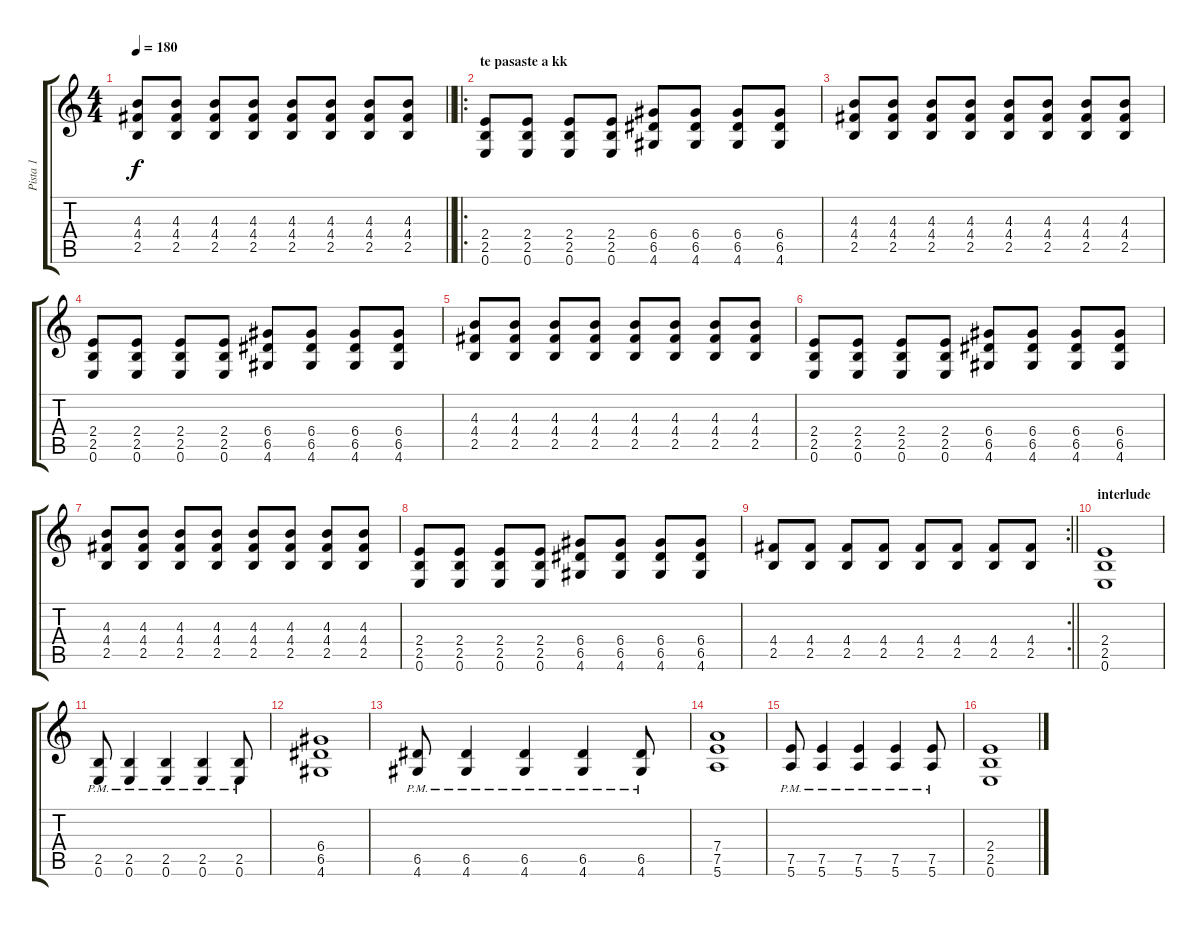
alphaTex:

\track ("Pista 1" "Pista 1") {instrument distortionguitar}
\staff {score tabs}
\tuning (E4 B3 G3 D3 A2 E2) {hide}
\ts (4 4)
\tempo 180
\clef g2
\barLineRight lightlight
\ks c
(4.3 4.4 2.5).8{dy f} (4.3 4.4 2.5).8 (4.3 4.4 2.5).8 (4.3 4.4 2.5).8 (4.3 4.4 2.5).8 (4.3 4.4 2.5).8 (4.3 4.4 2.5).8 (4.3 4.4 2.5).8 |
\ro
\section ("" "te pasaste a kk")
(2.4 2.5 0.6).8 (2.4 2.5 0.6).8 (2.4 2.5 0.6).8 (2.4 2.5 0.6).8 (6.4 6.5 4.6).8 (6.4 6.5 4.6).8 (6.4 6.5 4.6).8 (6.4 6.5 4.6).8 |
(4.3 4.4 2.5).8 (4.3 4.4 2.5).8 (4.3 4.4 2.5).8 (4.3 4.4 2.5).8 (4.3 4.4 2.5).8 (4.3 4.4 2.5).8 (4.3 4.4 2.5).8 (4.3 4.4 2.5).8 |
(2.4 2.5 0.6).8 (2.4 2.5 0.6).8 (2.4 2.5 0.6).8 (2.4 2.5 0.6).8 (6.4 6.5 4.6).8 (6.4 6.5 4.6).8 (6.4 6.5 4.6).8 (6.4 6.5 4.6).8 |
(4.3 4.4 2.5).8 (4.3 4.4 2.5).8 (4.3 4.4 2.5).8 (4.3 4.4 2.5).8 (4.3 4.4 2.5).8 (4.3 4.4 2.5).8 (4.3 4.4 2.5).8 (4.3 4.4 2.5).8 |
(2.4 2.5 0.6).8 (2.4 2.5 0.6).8 (2.4 2.5 0.6).8 (2.4 2.5 0.6).8 (6.4 6.5 4.6).8 (6.4 6.5 4.6).8 (6.4 6.5 4.6).8 (6.4 6.5 4.6).8 |
(4.3 4.4 2.5).8 (4.3 4.4 2.5).8 (4.3 4.4 2.5).8 (4.3 4.4 2.5).8 (4.3 4.4 2.5).8 (4.3 4.4 2.5).8 (4.3 4.4 2.5).8 (4.3 4.4 2.5).8 |
(2.4 2.5 0.6).8 (2.4 2.5 0.6).8 (2.4 2.5 0.6).8 (2.4 2.5 0.6).8 (6.4 6.5 4.6).8 (6.4 6.5 4.6).8 (6.4 6.5 4.6).8 (6.4 6.5 4.6).8 |
\rc 2
\barLineRight lightlight
(4.4 2.5).8 (4.4 2.5).8 (4.4 2.5).8 (4.4 2.5).8 (4.4 2.5).8 (4.4 2.5).8 (4.4 2.5).8 (4.4 2.5).8 |
\section ("" "interlude")
(2.4 2.5 0.6).1 |
(2.5{pm} 0.6{pm}).8 (2.5{pm} 0.6{pm}).4 (2.5{pm} 0.6{pm}).4 (2.5{pm} 0.6{pm}).4 (2.5{pm} 0.6{pm}).8 |
(6.4 6.5 4.6).1 |
(6.5{pm} 4.6{pm}).8 (6.5{pm} 4.6{pm}).4 (6.5{pm} 4.6{pm}).4 (6.5{pm} 4.6{pm}).4 (6.5{pm} 4.6{pm}).8 |
(7.4 7.5 5.6).1 |
(7.5{pm} 5.6{pm}).8 (7.5{pm} 5.6{pm}).4 (7.5{pm} 5.6{pm}).4 (7.5{pm} 5.6{pm}).4 (7.5{pm} 5.6{pm}).8 |
(2.4 2.5 0.6).1
